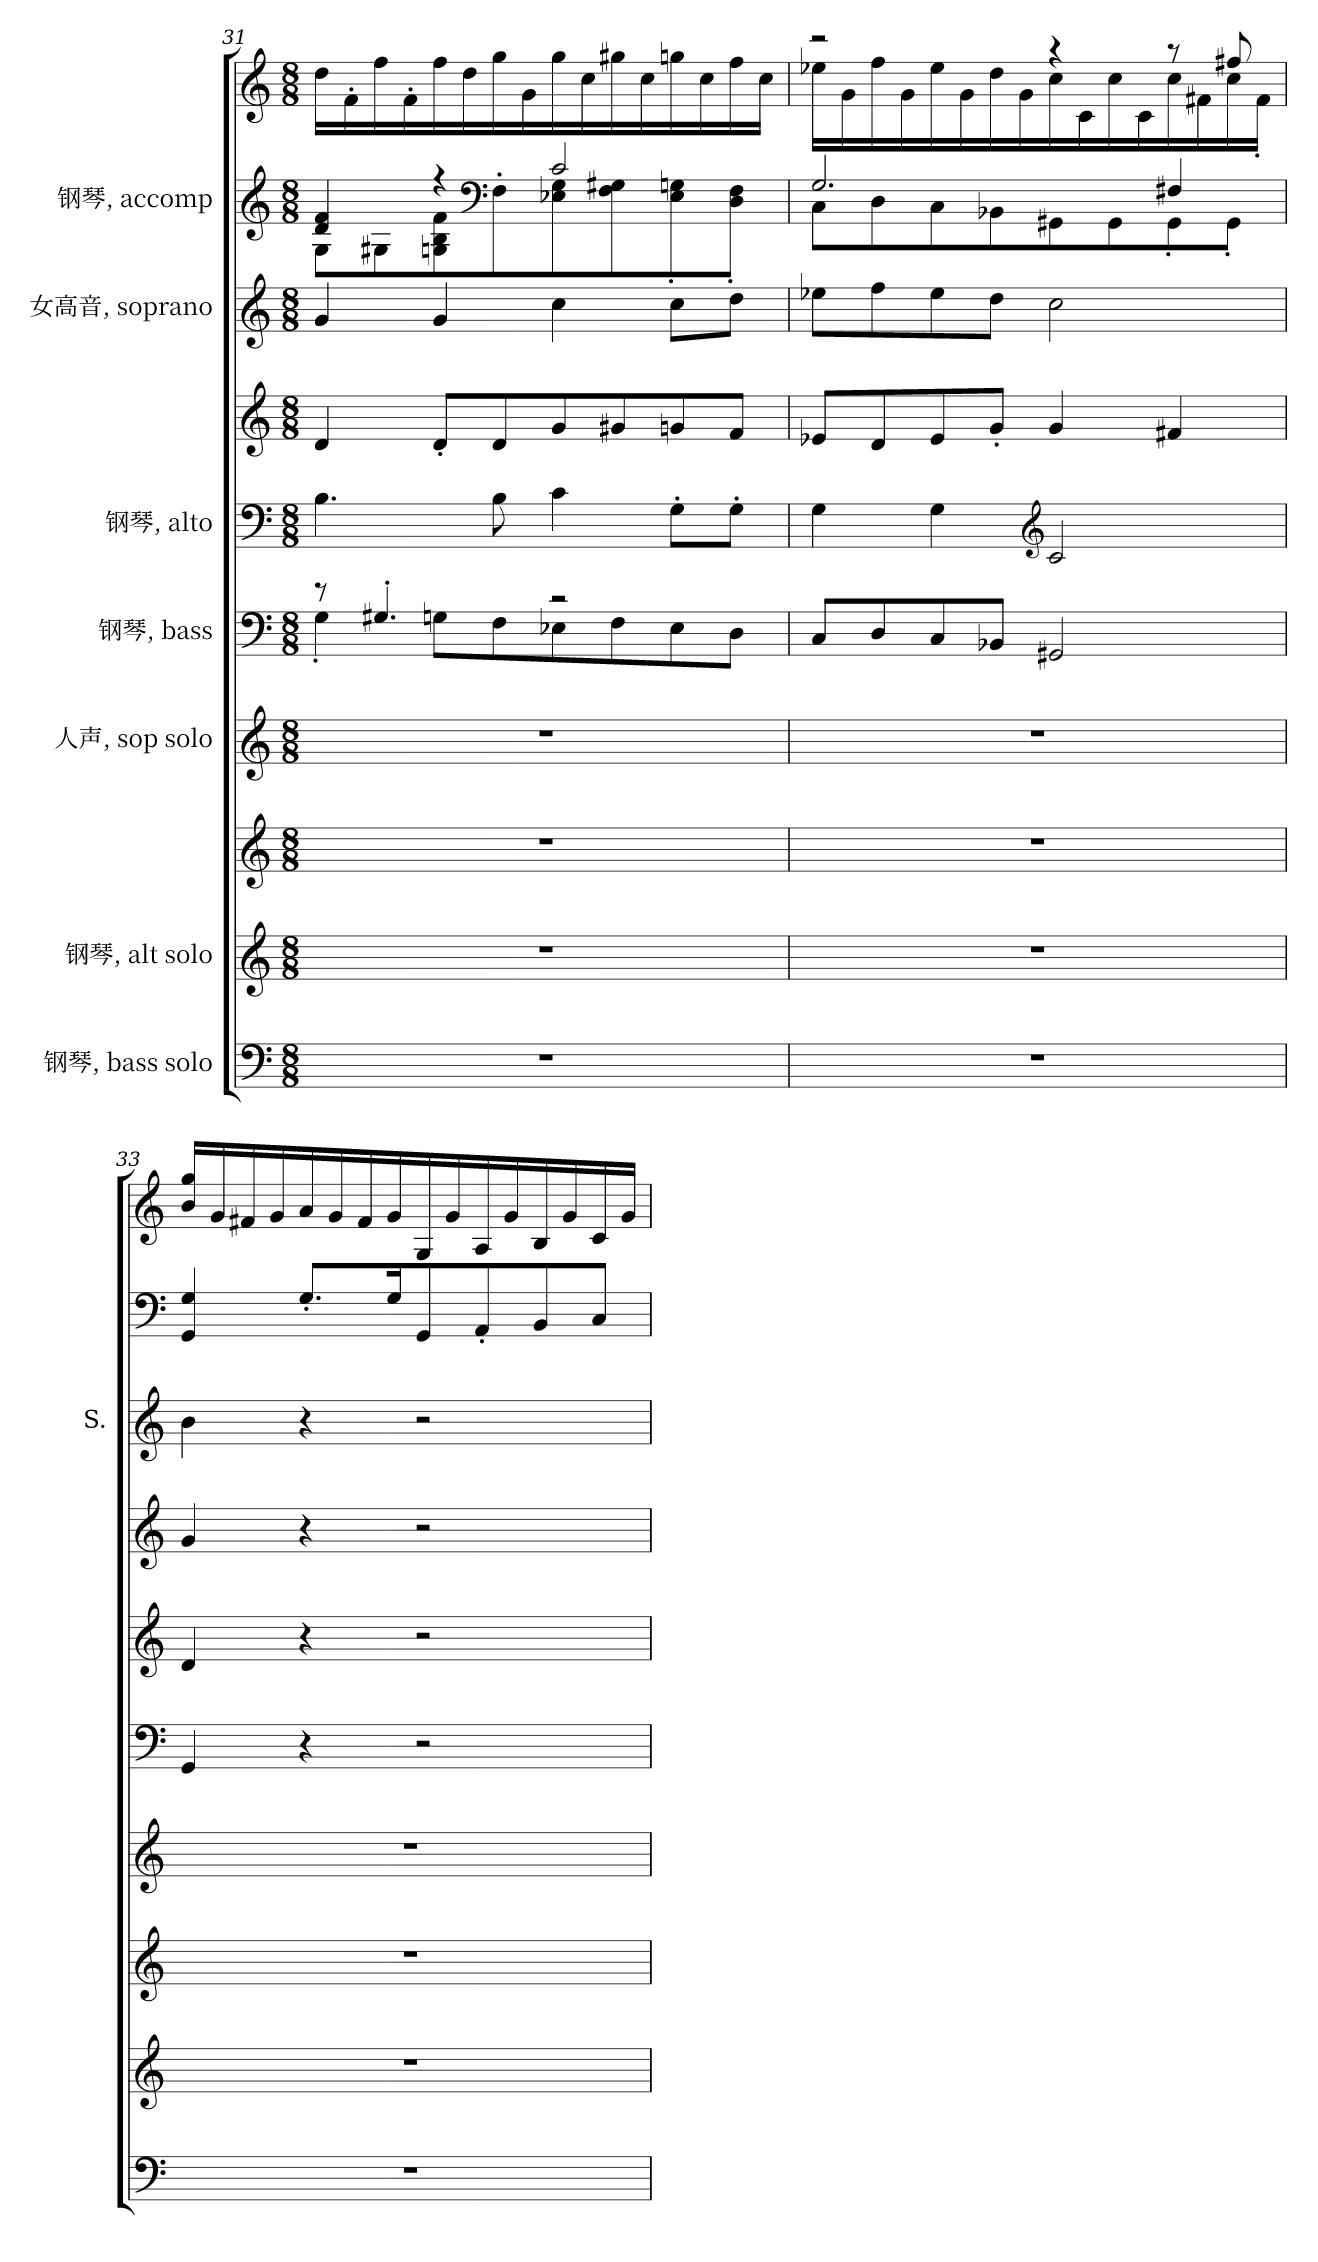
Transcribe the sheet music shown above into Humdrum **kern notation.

**kern	**kern	**kern	**kern	**kern	**kern	**kern	**kern	**kern	**kern
*part7	*part6	*part6	*part5	*part4	*part3	*part3	*part2	*part1	*part1
*staff10	*staff9	*staff8	*staff7	*staff6	*staff5	*staff4	*staff3	*staff2	*staff1
*I"钢琴, bass solo	*I"钢琴, alt solo	*	*I"人声, sop solo	*I"钢琴, bass	*I"钢琴, alto	*	*I"女高音, soprano	*I"钢琴, accomp	*
*	*	*	*	*	*	*	*I'S.	*	*
!!LO:PB:g=z
*clefF4	*clefG2	*clefG2	*clefG2	*clefF4	*clefF4	*clefG2	*clefG2	*clefG2	*clefG2
*k[]	*k[]	*k[]	*k[]	*k[]	*k[]	*k[]	*k[]	*k[]	*k[]
*M8/8	*M8/8	*M8/8	*M8/8	*M8/8	*M8/8	*M8/8	*M8/8	*M8/8	*M8/8
=31	=31	=31	=31	=31	=31	=31	=31	=31	=31
*	*	*	*	*^	*	*	*	*^	*
1r	1r	1r	1r	8r	4G'\	4.B\	4d/	4g/	4d/ 4f/	8G\L	16dd\LL
.	.	.	.	.	.	.	.	.	.	.	16f'\
.	.	.	.	4.G#X'/	.	.	.	.	.	8G#X\	16ff\
.	.	.	.	.	.	.	.	.	.	.	16f'\
.	.	.	.	.	8Gn\L	.	8d'/L	4g/	4r	8Gn\ 8B\ 8f\	16ff\
.	.	.	.	.	.	.	.	.	.	.	16dd\
*	*	*	*	*	*	*	*	*	*clefF4	*	*
.	.	.	.	.	8F\	8B\	8d/	.	.	8F'\	16gg\
.	.	.	.	.	.	.	.	.	.	.	16g\
.	.	.	.	2r	8E-X\	4c\	8g/	4cc\	2c/	8E-X\ 8G\	16gg\
.	.	.	.	.	.	.	.	.	.	.	16cc\
.	.	.	.	.	8F\	.	8g#X/	.	.	8F\ 8G#X\	16gg#X\
.	.	.	.	.	.	.	.	.	.	.	16cc\
.	.	.	.	.	8E-\	8G'\L	8gn/	8cc\L	.	8E-\' 8Gn\'	16ggn\
.	.	.	.	.	.	.	.	.	.	.	16cc\
.	.	.	.	.	8D\J	8G'\J	8f/J	8dd\J	.	8D\' 8F\'J	16ff\
.	.	.	.	.	.	.	.	.	.	.	16cc\JJ
*	*	*	*	*v	*v	*	*	*	*	*	*
=32	=32	=32	=32	=32	=32	=32	=32	=32	=32	=32
*	*	*	*	*	*	*	*	*	*	*^
1r	1r	1r	1r	8C/L	4G\	8e-X/L	8ee-X\L	2.G/	8C\L	2r	16ee-X\LL
.	.	.	.	.	.	.	.	.	.	.	16g\
.	.	.	.	8D/	.	8d/	8ff\	.	8D\	.	16ff\
.	.	.	.	.	.	.	.	.	.	.	16g\
.	.	.	.	8C/	4G\	8e-/	8ee-\	.	8C\	.	16ee-\
.	.	.	.	.	.	.	.	.	.	.	16g\
.	.	.	.	8BB-X/J	.	8g'/J	8dd\J	.	8BB-X\	.	16dd\
.	.	.	.	.	.	.	.	.	.	.	16g\
*	*	*	*	*	*clefG2	*	*	*	*	*	*
.	.	.	.	2GG#X/	2c/	4g/	2cc\	.	8GG#X\	4r	16cc\
.	.	.	.	.	.	.	.	.	.	.	16c\
.	.	.	.	.	.	.	.	.	8GG#\	.	16cc\
.	.	.	.	.	.	.	.	.	.	.	16c\
.	.	.	.	.	.	4f#X/	.	4F#X/	8GG#'\	8r	16cc\
.	.	.	.	.	.	.	.	.	.	.	16f#X\
.	.	.	.	.	.	.	.	.	8GG#'\J	8ff#X/	16cc\
.	.	.	.	.	.	.	.	.	.	.	16f#'\JJ
*	*	*	*	*	*	*	*	*v	*v	*	*
*	*	*	*	*	*	*	*	*	*v	*v
!!LO:PB:g=z
=33	=33	=33	=33	=33	=33	=33	=33	=33	=33
1r	1r	1r	1r	4GG/	4d/	4g/	4b\	4GG/ 4G/	16b/ 16gg/LL
.	.	.	.	.	.	.	.	.	16g/
.	.	.	.	.	.	.	.	.	16f#X/
.	.	.	.	.	.	.	.	.	16g/
.	.	.	.	4r	4r	4r	4r	8.G'/L	16a/
.	.	.	.	.	.	.	.	.	16g/
.	.	.	.	.	.	.	.	.	16f#/
.	.	.	.	.	.	.	.	16G/K	16g/
.	.	.	.	2r	2r	2r	2r	8GG/	16G/
.	.	.	.	.	.	.	.	.	16g/
.	.	.	.	.	.	.	.	8AA'/	16A/
.	.	.	.	.	.	.	.	.	16g/
.	.	.	.	.	.	.	.	8BB/	16B/
.	.	.	.	.	.	.	.	.	16g/
.	.	.	.	.	.	.	.	8C/J	16c/
.	.	.	.	.	.	.	.	.	16g/JJ
=	=	=	=	=	=	=	=	=	=
*-	*-	*-	*-	*-	*-	*-	*-	*-	*-
